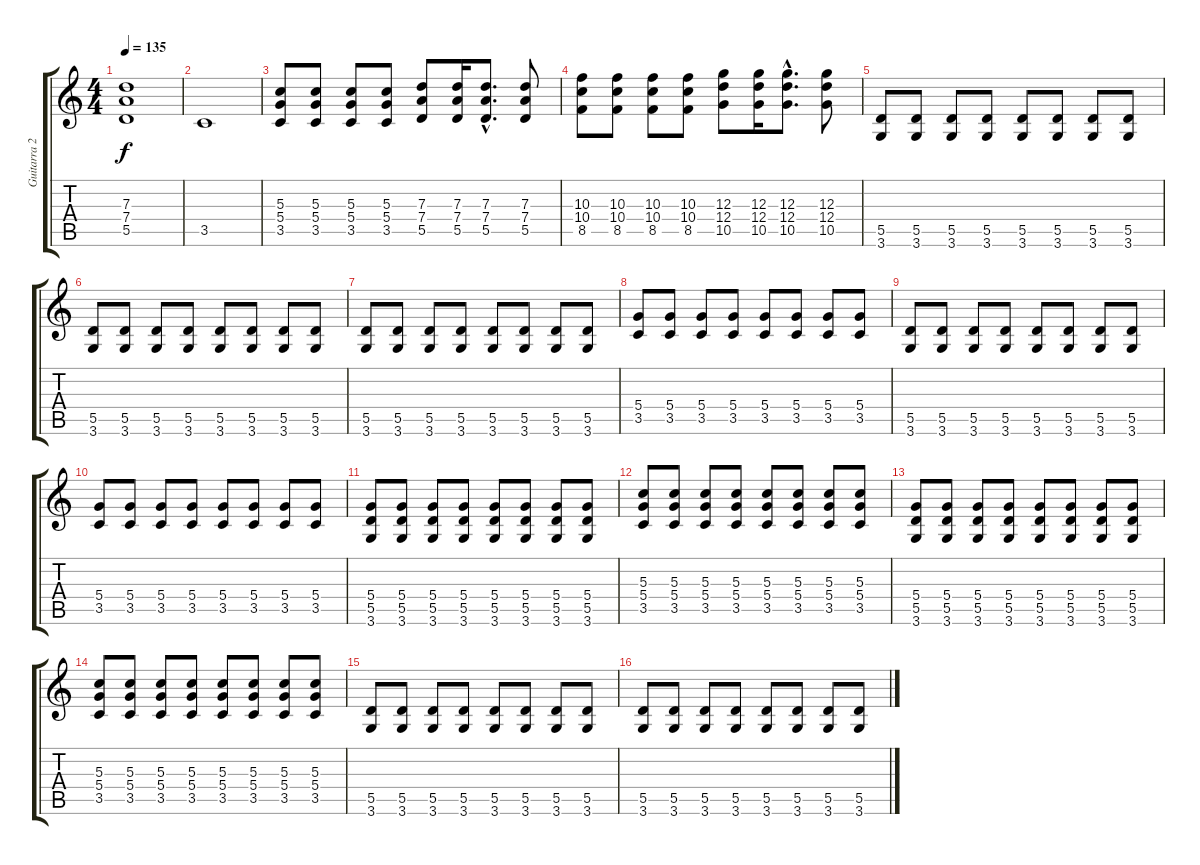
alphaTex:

\track ("Guitarra 2" "Guitarra 2") {instrument overdrivenguitar}
\staff {score tabs}
\tuning (E4 B3 G3 D3 A2 E2) {hide}
\ts (4 4)
\tempo 135
\clef g2
\ks c
(7.3 7.4 5.5).1{dy f} |
3.5.1 |
(5.3 5.4 3.5).8 (5.3 5.4 3.5).8 (5.3 5.4 3.5).8 (5.3 5.4 3.5).8 (7.3 7.4 5.5).8 (7.3 7.4 5.5).16 (7.3{hac} 7.4{hac} 5.5{hac}).8{d} (7.3 7.4 5.5).8 |
(10.3 10.4 8.5).8 (10.3 10.4 8.5).8 (10.3 10.4 8.5).8 (10.3 10.4 8.5).8 (12.3 12.4 10.5).8 (12.3 12.4 10.5).16 (12.3{hac} 12.4{hac} 10.5{hac}).8{d} (12.3 12.4 10.5).8 |
(5.5 3.6).8 (5.5 3.6).8 (5.5 3.6).8 (5.5 3.6).8 (5.5 3.6).8 (5.5 3.6).8 (5.5 3.6).8 (5.5 3.6).8 |
(5.5 3.6).8 (5.5 3.6).8 (5.5 3.6).8 (5.5 3.6).8 (5.5 3.6).8 (5.5 3.6).8 (5.5 3.6).8 (5.5 3.6).8 |
(5.5 3.6).8 (5.5 3.6).8 (5.5 3.6).8 (5.5 3.6).8 (5.5 3.6).8 (5.5 3.6).8 (5.5 3.6).8 (5.5 3.6).8 |
(5.4 3.5).8 (5.4 3.5).8 (5.4 3.5).8 (5.4 3.5).8 (5.4 3.5).8 (5.4 3.5).8 (5.4 3.5).8 (5.4 3.5).8 |
(5.5 3.6).8 (5.5 3.6).8 (5.5 3.6).8 (5.5 3.6).8 (5.5 3.6).8 (5.5 3.6).8 (5.5 3.6).8 (5.5 3.6).8 |
(5.4 3.5).8 (5.4 3.5).8 (5.4 3.5).8 (5.4 3.5).8 (5.4 3.5).8 (5.4 3.5).8 (5.4 3.5).8 (5.4 3.5).8 |
(5.4 5.5 3.6).8 (5.4 5.5 3.6).8 (5.4 5.5 3.6).8 (5.4 5.5 3.6).8 (5.4 5.5 3.6).8 (5.4 5.5 3.6).8 (5.4 5.5 3.6).8 (5.4 5.5 3.6).8 |
(5.3 5.4 3.5).8 (5.3 5.4 3.5).8 (5.3 5.4 3.5).8 (5.3 5.4 3.5).8 (5.3 5.4 3.5).8 (5.3 5.4 3.5).8 (5.3 5.4 3.5).8 (5.3 5.4 3.5).8 |
(5.4 5.5 3.6).8 (5.4 5.5 3.6).8 (5.4 5.5 3.6).8 (5.4 5.5 3.6).8 (5.4 5.5 3.6).8 (5.4 5.5 3.6).8 (5.4 5.5 3.6).8 (5.4 5.5 3.6).8 |
(5.3 5.4 3.5).8 (5.3 5.4 3.5).8 (5.3 5.4 3.5).8 (5.3 5.4 3.5).8 (5.3 5.4 3.5).8 (5.3 5.4 3.5).8 (5.3 5.4 3.5).8 (5.3 5.4 3.5).8 |
(5.5 3.6).8 (5.5 3.6).8 (5.5 3.6).8 (5.5 3.6).8 (5.5 3.6).8 (5.5 3.6).8 (5.5 3.6).8 (5.5 3.6).8 |
(5.5 3.6).8 (5.5 3.6).8 (5.5 3.6).8 (5.5 3.6).8 (5.5 3.6).8 (5.5 3.6).8 (5.5 3.6).8 (5.5 3.6).8
